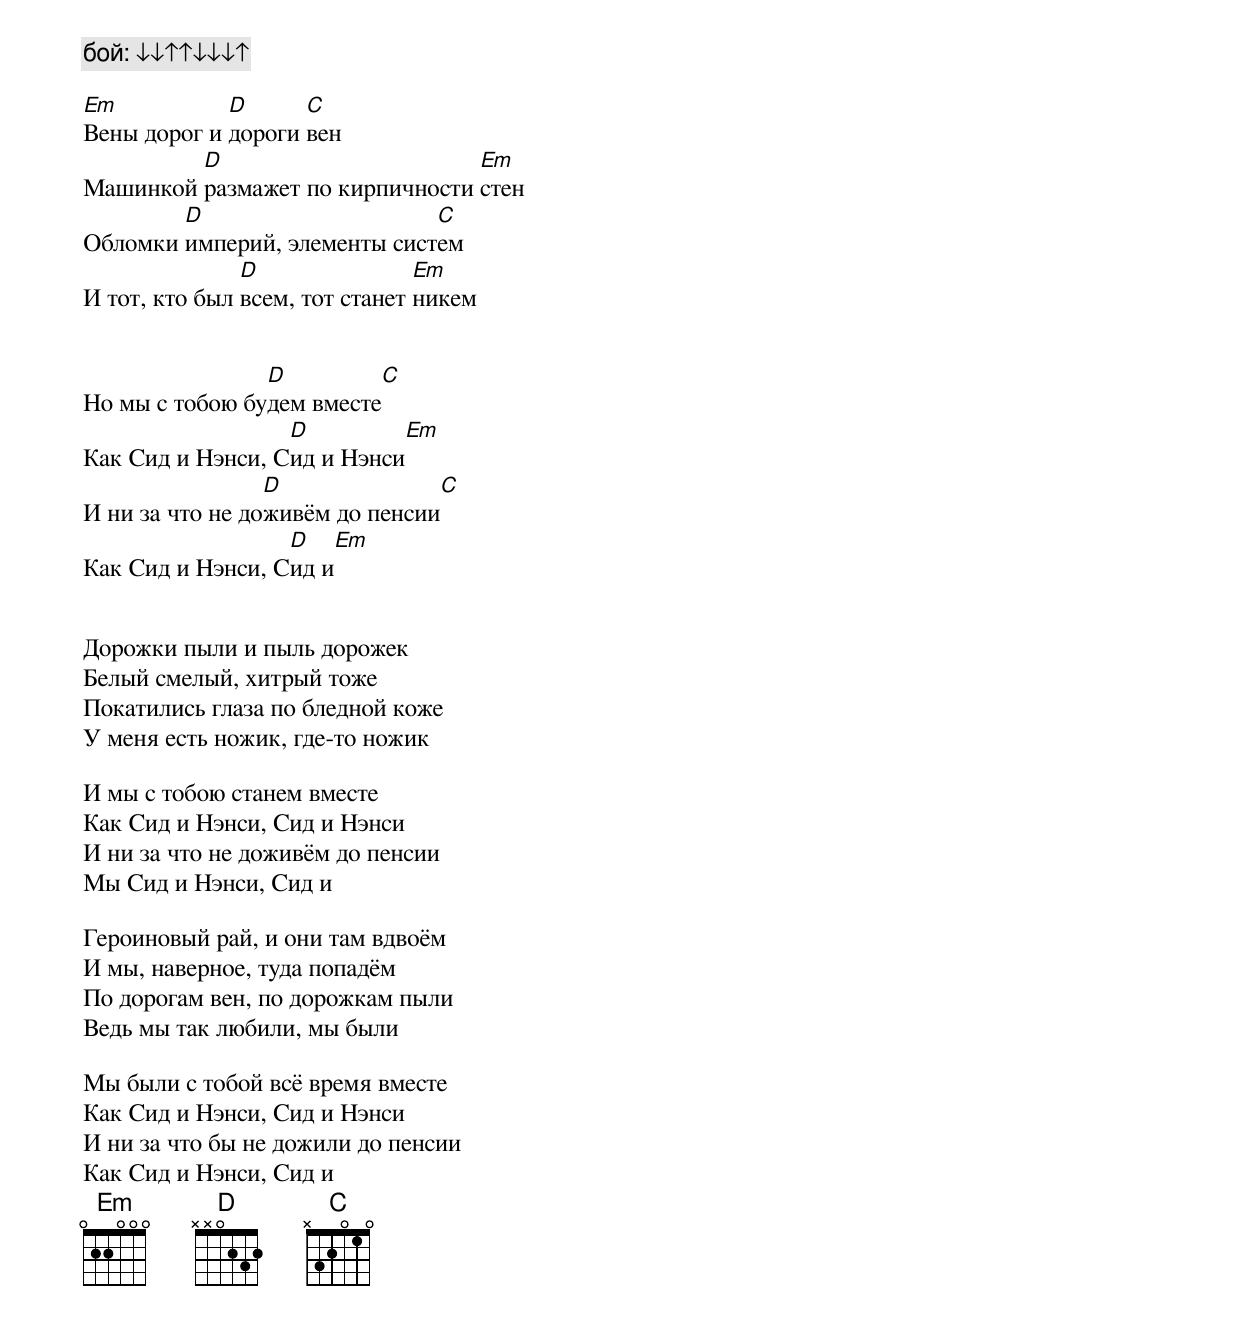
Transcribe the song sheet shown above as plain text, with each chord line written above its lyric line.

[бой:] ↓↓↑↑↓↓↓↑

Em           D      C
Вены дорог и дороги вен
         D                       Em
Машинкой размажет по кирпичности стен
        D                     C
Обломки империй, элементы систем
               D                Em
И тот, кто был всем, тот станет никем


		D            C
Но мы с тобою будем вместе
		  D	             Em
Как Сид и Нэнси, Сид и Нэнси
		 D                C
И ни за что не доживём до пенсии
		  D	          Em
Как Сид и Нэнси, Сид и


Дорожки пыли и пыль дорожек
Белый смелый, хитрый тоже
Покатились глаза по бледной коже
У меня есть ножик, где-то ножик

И мы с тобою станем вместе
Как Сид и Нэнси, Сид и Нэнси
И ни за что не доживём до пенсии
Мы Сид и Нэнси, Сид и

Героиновый рай, и они там вдвоём
И мы, наверное, туда попадём
По дорогам вен, по дорожкам пыли
Ведь мы так любили, мы были

Мы были с тобой всё время вместе
Как Сид и Нэнси, Сид и Нэнси
И ни за что бы не дожили до пенсии
Как Сид и Нэнси, Сид и
